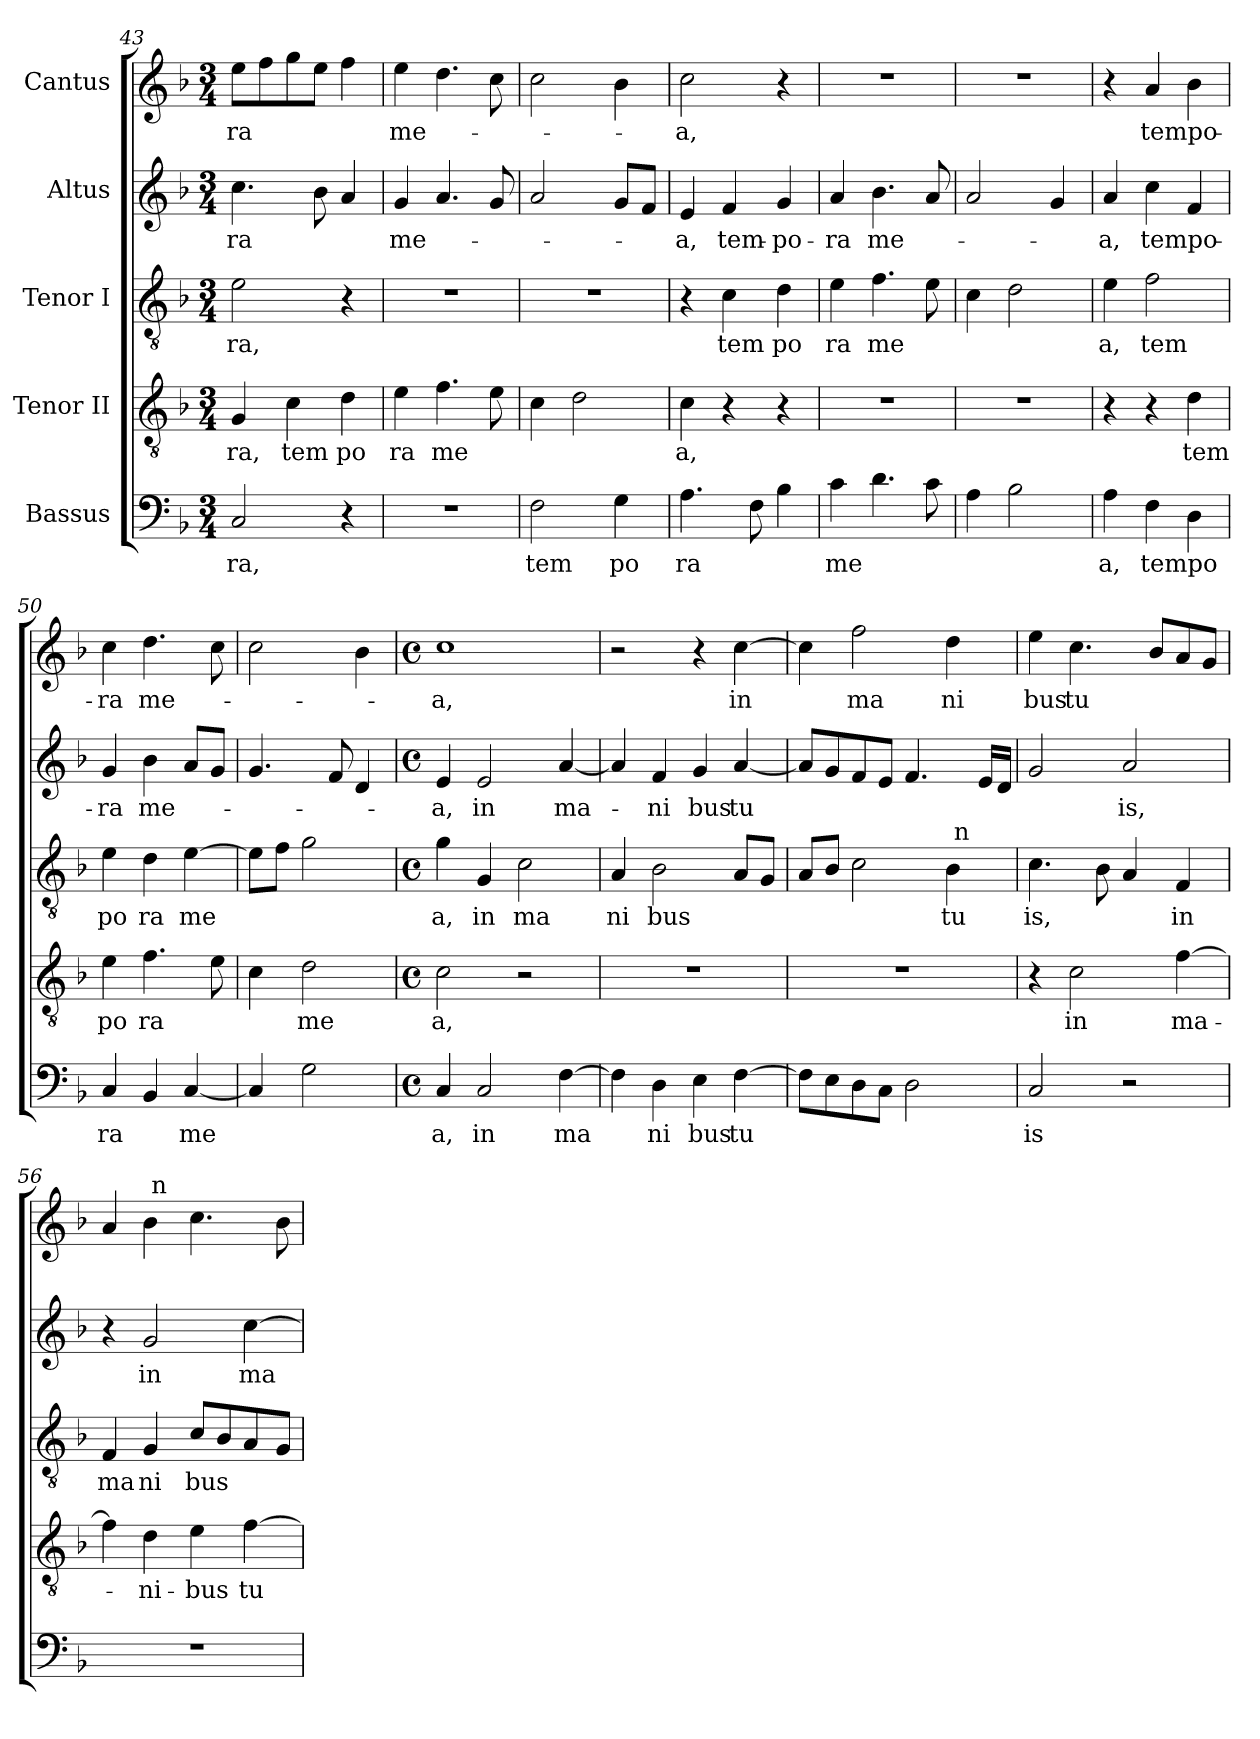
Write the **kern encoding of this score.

**kern	**text	**kern	**text	**kern	**text	**kern	**text	**kern	**text
*part5	*part5	*part4	*part4	*part3	*part3	*part2	*part2	*part1	*part1
*staff5	*staff5	*staff4	*staff4	*staff3	*staff3	*staff2	*staff2	*staff1	*staff1
*I"Bassus	*	*I"Tenor II	*	*I"Tenor I	*	*I"Altus	*	*I"Cantus	*
*clefF4	*	*clefGv2	*	*clefGv2	*	*clefG2	*	*clefG2	*
*k[b-]	*	*k[b-]	*	*k[b-]	*	*k[b-]	*	*k[b-]	*
*F:	*	*F:	*	*F:	*	*F:	*	*F:	*
*M3/4	*	*M3/4	*	*M3/4	*	*M3/4	*	*M3/4	*
=43	=43	=43	=43	=43	=43	=43	=43	=43	=43
!	!LO:LY:b:cj	!	!LO:LY:b:cj	!	!LO:LY:b:cj	!	!LO:LY:b:cj	!	!LO:LY:b:cj
2C/	-ra,	4G/	ra,	2e\	ra,	4.cc\	-ra	8ee\L	-ra
.	.	.	.	.	.	.	.	8ff\	.
!	!	!	!LO:LY:b:cj	!	!	!	!	!	!
.	.	4c\	tem	.	.	.	.	8gg\	.
.	.	.	.	.	.	8b-\	.	8ee\J	.
!	!	!	!LO:LY:b:cj	!	!	!	!	!	!
4r	.	4d\	po	4r	.	4a/	.	4ff\	.
!!LO:PB:g=z
=44	=44	=44	=44	=44	=44	=44	=44	=44	=44
!LO:N:vis=1	!	!	!LO:LY:b:cj	!LO:N:vis=1	!	!	!LO:LY:b	!	!LO:LY:b
2.r	.	4e\	ra	2.r	.	4g/	me-	4ee\	me-
!	!	!	!LO:LY:b	!	!	!	!	!	!
.	.	4.f\	me	.	.	4.a/	.	4.dd\	.
.	.	8e\	.	.	.	8g/	.	8cc\	.
=45	=45	=45	=45	=45	=45	=45	=45	=45	=45
!	!LO:LY:b:cj	!	!	!LO:N:vis=1	!	!	!	!	!
2F\	tem	4c\	.	2.r	.	2a/	.	2cc\	.
.	.	2d\	.	.	.	.	.	.	.
!	!LO:LY:b:cj	!	!	!	!	!	!	!	!
4G\	po	.	.	.	.	8g/L	.	4b-\	.
.	.	.	.	.	.	8f/J	.	.	.
=46	=46	=46	=46	=46	=46	=46	=46	=46	=46
!	!LO:LY:b:cj	!	!LO:LY:b:cj	!	!	!	!LO:LY:b:cj	!	!LO:LY:b:cj
4.A\	ra	4c\	a,	4r	.	4e/	-a,	2cc\	-a,
!	!	!	!	!	!LO:LY:b:cj	!	!LO:LY:b:cj	!	!
.	.	4r	.	4c\	tem	4f/	tem-	.	.
8F\	.	.	.	.	.	.	.	.	.
!	!	!	!	!	!LO:LY:b:cj	!	!LO:LY:b:cj	!	!
4B-\	.	4r	.	4d\	po	4g/	-po-	4r	.
=47	=47	=47	=47	=47	=47	=47	=47	=47	=47
!	!LO:LY:b	!LO:N:vis=1	!	!	!LO:LY:b:cj	!	!LO:LY:b:cj	!LO:N:vis=1	!
4c\	me	2.r	.	4e\	ra	4a/	-ra	2.r	.
!	!	!	!	!	!LO:LY:b	!	!LO:LY:b	!	!
4.d\	.	.	.	4.f\	me	4.b-\	me-	.	.
8c\	.	.	.	8e\	.	8a/	.	.	.
=48	=48	=48	=48	=48	=48	=48	=48	=48	=48
!	!	!LO:N:vis=1	!	!	!	!	!	!LO:N:vis=1	!
4A\	.	2.r	.	4c\	.	2a/	.	2.r	.
2B-\	.	.	.	2d\	.	.	.	.	.
.	.	.	.	.	.	4g/	.	.	.
=49	=49	=49	=49	=49	=49	=49	=49	=49	=49
!	!LO:LY:b:cj	!	!	!	!LO:LY:b:cj	!	!LO:LY:b:cj	!	!
4A\	a,	4r	.	4e\	a,	4a/	-a,	4r	.
!	!LO:LY:b:cj	!	!	!	!LO:LY:b:cj	!	!LO:LY:b:cj	!	!LO:LY:b:cj
4F\	tempo	4r	.	2f\	tem	4cc\	tempo-	4a/	tempo-
!	!	!	!LO:LY:b:cj	!	!	!	!	!	!
4D\	.	4d\	tem	.	.	4f/	.	4b-\	.
=50	=50	=50	=50	=50	=50	=50	=50	=50	=50
!	!LO:LY:b:cj	!	!LO:LY:b:cj	!	!LO:LY:b:cj	!	!LO:LY:b:cj	!	!LO:LY:b:cj
4C/	ra	4e\	po	4e\	po	4g/	-ra	4cc\	-ra
!	!	!	!LO:LY:b:cj	!	!LO:LY:b:cj	!	!LO:LY:b	!	!LO:LY:b
4BB-/	.	4.f\	ra	4d\	ra	4b-\	me-	4.dd\	me-
!	!LO:LY:b	!	!	!	!LO:LY:b	!	!	!	!
[<4C/	me	.	.	[>4e\	me	8a/L	.	.	.
.	.	8e\	.	.	.	8g/J	.	8cc\	.
=51	=51	=51	=51	=51	=51	=51	=51	=51	=51
4C/]	.	4c\	.	8e\L]	.	4.g/	.	2cc\	.
.	.	.	.	8f\J	.	.	.	.	.
!	!	!	!LO:LY:b:cj	!	!	!	!	!	!
2G\	.	2d\	me	2g\	.	.	.	.	.
.	.	.	.	.	.	8f/	.	.	.
.	.	.	.	.	.	4d/	.	4b-\	.
=52	=52	=52	=52	=52	=52	=52	=52	=52	=52
*M4/4	*	*M4/4	*	*M4/4	*	*M4/4	*	*M4/4	*
*met(c)	*	*met(c)	*	*met(c)	*	*met(c)	*	*met(c)	*
!	!LO:LY:b:cj	!	!LO:LY:b:cj	!	!LO:LY:b:cj	!	!LO:LY:b:cj	!	!LO:LY:b:cj
4C/	a,	2c\	a,	4g\	a,	4e/	-a,	1cc	-a,
!	!LO:LY:b:cj	!	!	!	!LO:LY:b:cj	!	!LO:LY:b:cj	!	!
2C/	in	.	.	4G/	in	2e/	in	.	.
!	!	!	!	!	!LO:LY:b:cj	!	!	!	!
.	.	2r	.	2c\	ma	.	.	.	.
!	!LO:LY:b	!	!	!	!	!	!LO:LY:b	!	!
[>4F\	ma	.	.	.	.	[>4a/	ma-	.	.
!!LO:LB:g=z
=53	=53	=53	=53	=53	=53	=53	=53	=53	=53
!	!	!	!	!	!LO:LY:b:cj	!	!	!	!
4F\]	.	1r	.	4A/	ni	4a/]	.	2r	.
!	!LO:LY:b:cj	!	!	!	!LO:LY:b	!	!LO:LY:b:cj	!	!
4D\	ni	.	.	2B-\	bus	4f/	-ni	.	.
!	!LO:LY:b:cj	!	!	!	!	!	!LO:LY:b:cj	!	!
4E\	bus	.	.	.	.	4g/	bus	4r	.
!	!LO:LY:b:cj	!	!	!	!	!	!LO:LY:b:cj	!	!LO:LY:b:cj
[>4F\	tu	.	.	8A/L	.	[<4a/	tu	[>4cc\	in
.	.	.	.	8G/J	.	.	.	.	.
=54	=54	=54	=54	=54	=54	=54	=54	=54	=54
*	*	*	*	*^	*	*	*	*	*
8F\L]	.	1r	.	8A/L	2ryy	.	8a/L]	.	4cc\]	.
8E\	.	.	.	8B-/J	.	.	8g/	.	.	.
!	!	!	!	!	!	!	!	!	!	!LO:LY:b:cj
8D\	.	.	.	2c\	.	.	8f/	.	2ff\	ma
8C\J	.	.	.	.	.	.	8e/J	.	.	.
2D\	.	.	.	.	4ryy	.	4.f/	.	.	.
!	!	!	!	!	!	!LO:LY:b:cj	!	!	!	!LO:LY:b:cj
.	.	.	.	4B-\	64ryy	tu	.	.	4dd\	ni
!	!	!	!	!	!LO:TX:a:t=n	!	!	!	!	!
.	.	.	.	.	8...ryy	.	.	.	.	.
.	.	.	.	.	.	.	16e/L	.	.	.
.	.	.	.	.	.	.	16d/J	.	.	.
=55	=55	=55	=55	=55	=55	=55	=55	=55	=55	=55
!	!LO:LY:b:cj	!	!	!	!	!LO:LY:b:cj	!	!	!	!LO:LY:b:cj
*	*	*	*	*v	*v	*	*	*	*	*
2C/	is	4r	.	4.c\	is,	2g/	.	4ee\	bus
!	!	!	!LO:LY:b:cj	!	!	!	!	!	!LO:LY:b:cj
.	.	2c\	in	.	.	.	.	4.cc\	tu
.	.	.	.	8B-\	.	.	.	.	.
!	!	!	!	!	!	!	!LO:LY:b:cj	!	!
2r	.	.	.	4A/	.	2a/	is,	.	.
.	.	.	.	.	.	.	.	8b-/L	.
!	!	!	!LO:LY:b	!	!LO:LY:b:cj	!	!	!	!
.	.	[>4f\	ma-	4F/	in	.	.	8a/	.
.	.	.	.	.	.	.	.	8g/J	.
=56	=56	=56	=56	=56	=56	=56	=56	=56	=56
!	!	!	!	!	!LO:LY:b:cj	!	!	!	!
*	*	*	*	*	*	*	*	*^	*
1r	.	4f\]	.	4F/	ma	4r	.	4a/	4ryy	.
!	!	!	!LO:LY:b:cj	!	!LO:LY:b:cj	!	!LO:LY:b:cj	!	!	!
.	.	4d\	-ni-	4G/	ni	2g/	in	4b-\	64ryy	.
!	!	!	!	!	!	!	!	!	!LO:TX:a:t=n	!
.	.	.	.	.	.	.	.	.	2ryy	.
!	!	!	!LO:LY:b:cj	!	!LO:LY:b	!	!	!	!	!
.	.	4e\	-bus	8c/L	bus	.	.	4.cc\	.	.
.	.	.	.	8B-/	.	.	.	.	.	.
!	!	!	!LO:LY:b:cj	!	!	!	!LO:LY:b	!	!	!
.	.	[>4f\	tu-	8A/	.	[>4cc\	ma	.	.	.
.	.	.	.	.	.	.	.	.	8...ryy	.
.	.	.	.	8G/J	.	.	.	8b-\	.	.
*	*	*	*	*	*	*	*	*v	*v	*
=	=	=	=	=	=	=	=	=	=
*-	*-	*-	*-	*-	*-	*-	*-	*-	*-
